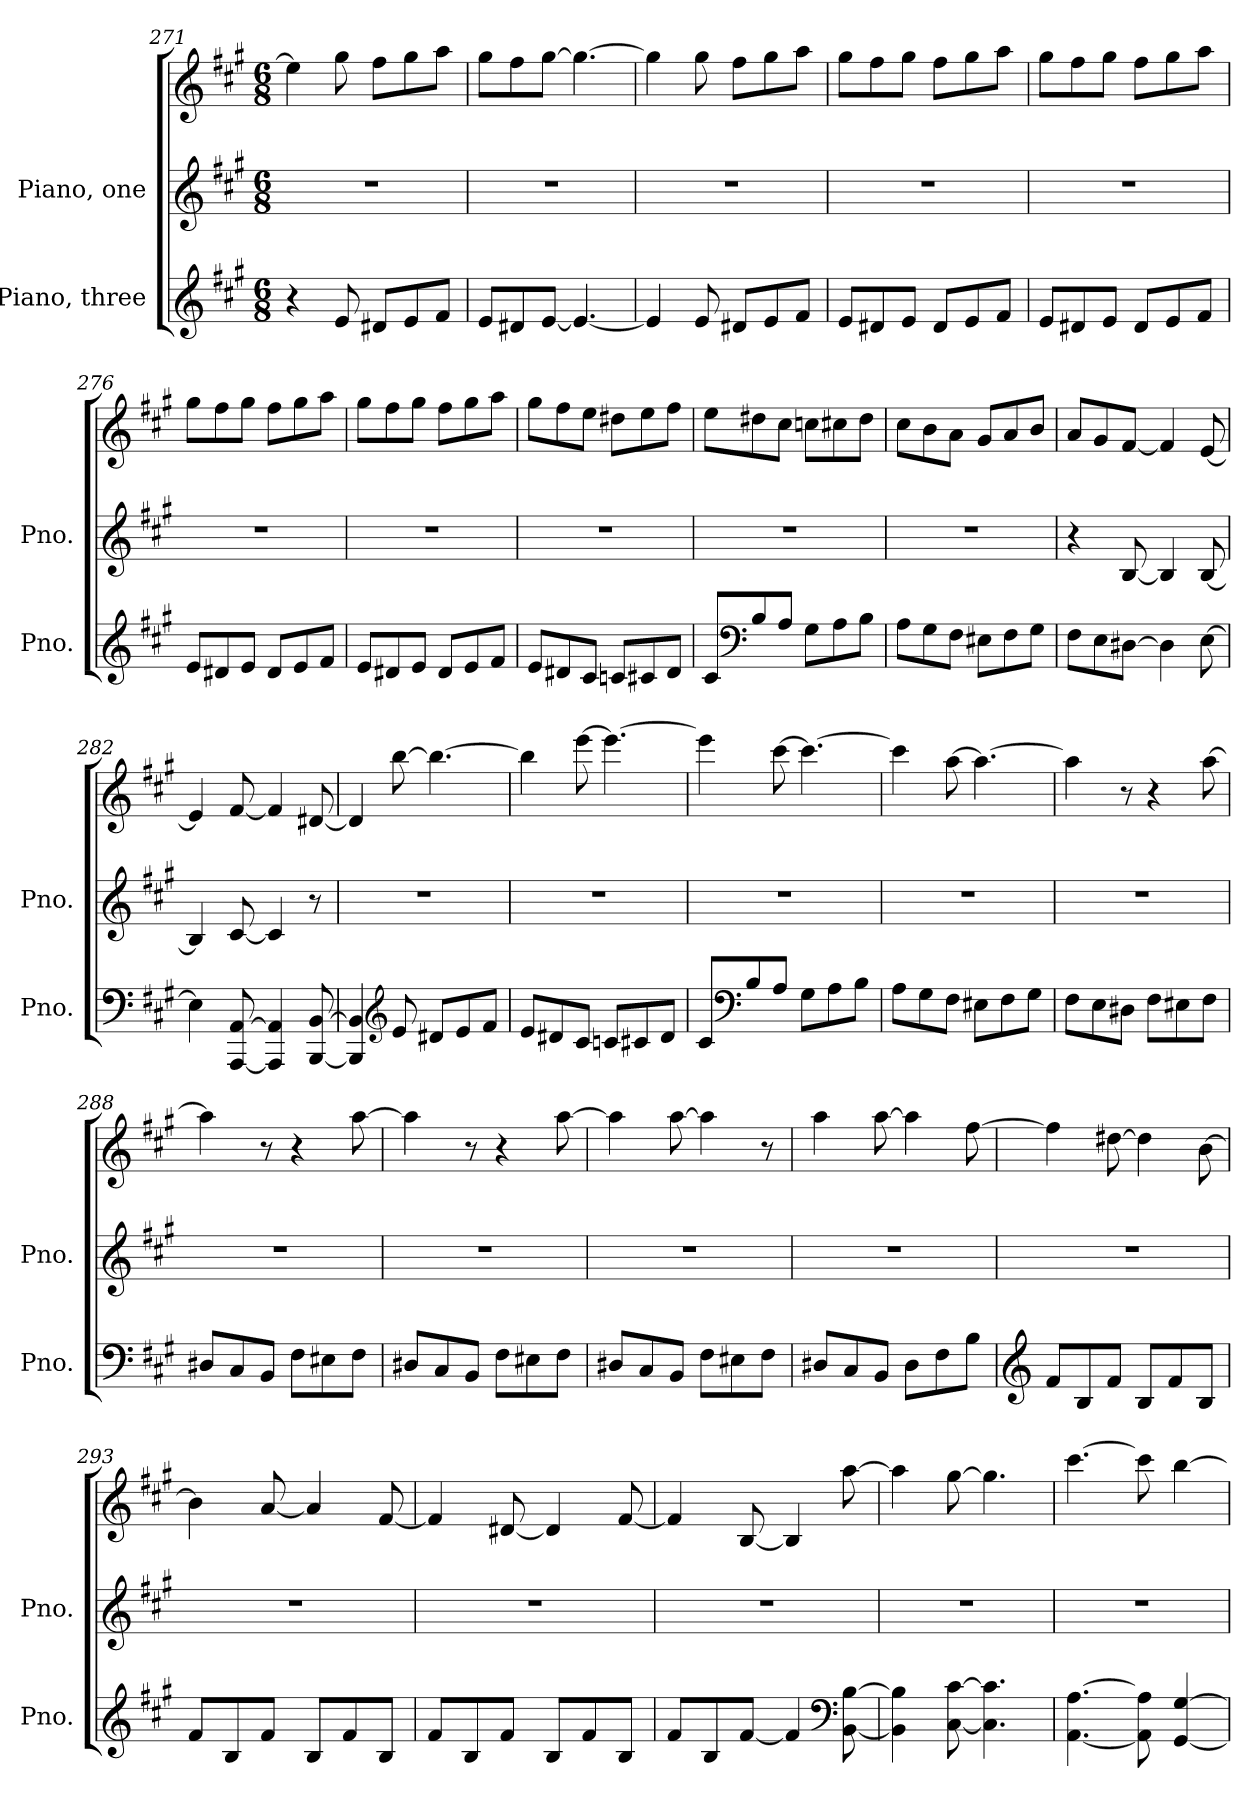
**kern	**kern	**kern
*part2	*part1	*part1
*staff3	*staff2	*staff1
*I"Piano, three	*I"Piano, one	*
*I'Pno.	*I'Pno.	*
*clefG2	*clefG2	*clefG2
*k[f#c#g#]	*k[f#c#g#]	*k[f#c#g#]
*M6/8	*M6/8	*M6/8
=271	=271	=271
4r	2.r	4ee\]
8e/	.	8gg#\
8d#X/L	.	8ff#\L
8e/	.	8gg#\
8f#/J	.	8aa\J
=272	=272	=272
8e/L	2.r	8gg#\L
8d#X/	.	8ff#\
[8e/J	.	[8gg#\J
4.e/_	.	4.gg#\_
!!LO:LB:g=z
=273	=273	=273
4e/]	2.r	4gg#\]
8e/	.	8gg#\
8d#X/L	.	8ff#\L
8e/	.	8gg#\
8f#/J	.	8aa\J
=274	=274	=274
8e/L	2.r	8gg#\L
8d#X/	.	8ff#\
8e/J	.	8gg#\J
8d#/L	.	8ff#\L
8e/	.	8gg#\
8f#/J	.	8aa\J
=275	=275	=275
8e/L	2.r	8gg#\L
8d#X/	.	8ff#\
8e/J	.	8gg#\J
8d#/L	.	8ff#\L
8e/	.	8gg#\
8f#/J	.	8aa\J
=276	=276	=276
8e/L	2.r	8gg#\L
8d#X/	.	8ff#\
8e/J	.	8gg#\J
8d#/L	.	8ff#\L
8e/	.	8gg#\
8f#/J	.	8aa\J
=277	=277	=277
8e/L	2.r	8gg#\L
8d#X/	.	8ff#\
8e/J	.	8gg#\J
8d#/L	.	8ff#\L
8e/	.	8gg#\
8f#/J	.	8aa\J
!!LO:LB:g=z
=278	=278	=278
8e/L	2.r	8gg#\L
8d#X/	.	8ff#\
8c#/J	.	8ee\J
8cn/L	.	8dd#X\L
8c#X/	.	8ee\
8d#/J	.	8ff#\J
=279	=279	=279
8c#/L	2.r	8ee\L
*clefF4	*	*
8B/	.	8dd#X\
8A/J	.	8cc#\J
8G#\L	.	8ccn\L
8A\	.	8cc#X\
8B\J	.	8dd#\J
=280	=280	=280
8A\L	2.r	8cc#\L
8G#\	.	8b\
8F#\J	.	8a\J
8E#X\L	.	8g#/L
8F#\	.	8a/
8G#\J	.	8b/J
=281	=281	=281
8F#\L	4r	8a/L
8E\	.	8g#/
[8D#X\J	[8B/	[8f#/J
4D#\]	4B/]	4f#/]
[8E\	[8B/	[8e/
!!LO:PB:g=z
=282	=282	=282
4E\]	4B/]	4e/]
[8AAA/ [8AA/	[8c#/	[8f#/
4AAA/] 4AA/]	4c#/]	4f#/]
[8BBB/ [8BB/	8r	[8d#X/
=283	=283	=283
4BBB/] 4BB/]	2.r	4d#/]
*clefG2	*	*
8e/	.	[8bb\
8d#X/L	.	4.bb\_
8e/	.	.
8f#/J	.	.
=284	=284	=284
8e/L	2.r	4bb\]
8d#X/	.	.
8c#/J	.	[8eee\
8cn/L	.	4.eee\_
8c#X/	.	.
8d#/J	.	.
=285	=285	=285
8c#/L	2.r	4eee\]
*clefF4	*	*
8B/	.	.
8A/J	.	[8ccc#\
8G#\L	.	4.ccc#\_
8A\	.	.
8B\J	.	.
!!LO:LB:g=z
=286	=286	=286
8A\L	2.r	4ccc#\]
8G#\	.	.
8F#\J	.	[8aa\
8E#X\L	.	4.aa\_
8F#\	.	.
8G#\J	.	.
=287	=287	=287
8F#\L	2.r	4aa\]
8E\	.	.
8D#X\J	.	8r
8F#\L	.	4r
8E#X\	.	.
8F#\J	.	[8aa\
=288	=288	=288
8D#X/L	2.r	4aa\]
8C#/	.	.
8BB/J	.	8r
8F#\L	.	4r
8E#X\	.	.
8F#\J	.	[8aa\
=289	=289	=289
8D#X/L	2.r	4aa\]
8C#/	.	.
8BB/J	.	8r
8F#\L	.	4r
8E#X\	.	.
8F#\J	.	[8aa\
=290	=290	=290
8D#X/L	2.r	4aa\]
8C#/	.	.
8BB/J	.	[8aa\
8F#\L	.	4aa\]
8E#X\	.	.
8F#\J	.	8r
!!LO:LB:g=z
=291	=291	=291
8D#X/L	2.r	4aa\
8C#/	.	.
8BB/J	.	[8aa\
8D#\L	.	4aa\]
8F#\	.	.
8B\J	.	[8ff#\
=292	=292	=292
*clefG2	*	*
8f#/L	2.r	4ff#\]
8B/	.	.
8f#/J	.	[8dd#X\
8B/L	.	4dd#\]
8f#/	.	.
8B/J	.	[8b\
=293	=293	=293
8f#/L	2.r	4b\]
8B/	.	.
8f#/J	.	[8a/
8B/L	.	4a/]
8f#/	.	.
8B/J	.	[8f#/
=294	=294	=294
8f#/L	2.r	4f#/]
8B/	.	.
8f#/J	.	[8d#X/
8B/L	.	4d#/]
8f#/	.	.
8B/J	.	[8f#/
=295	=295	=295
8f#/L	2.r	4f#/]
8B/	.	.
[8f#/J	.	[8B/
4f#/]	.	4B/]
*clefF4	*	*
[8BB\ [8B\	.	[8aa\
!!LO:LB:g=z
=296	=296	=296
4BB\] 4B\]	2.r	4aa\]
[8C#\ [8c#\	.	[8gg#\
4.C#\] 4.c#\]	.	4.gg#\]
=297	=297	=297
[4.AA\ [4.A\	2.r	[4.ccc#\
8AA\] 8A\]	.	8ccc#\]
[4GG#/ [4G#/	.	[4bb\
=	=	=
*-	*-	*-
